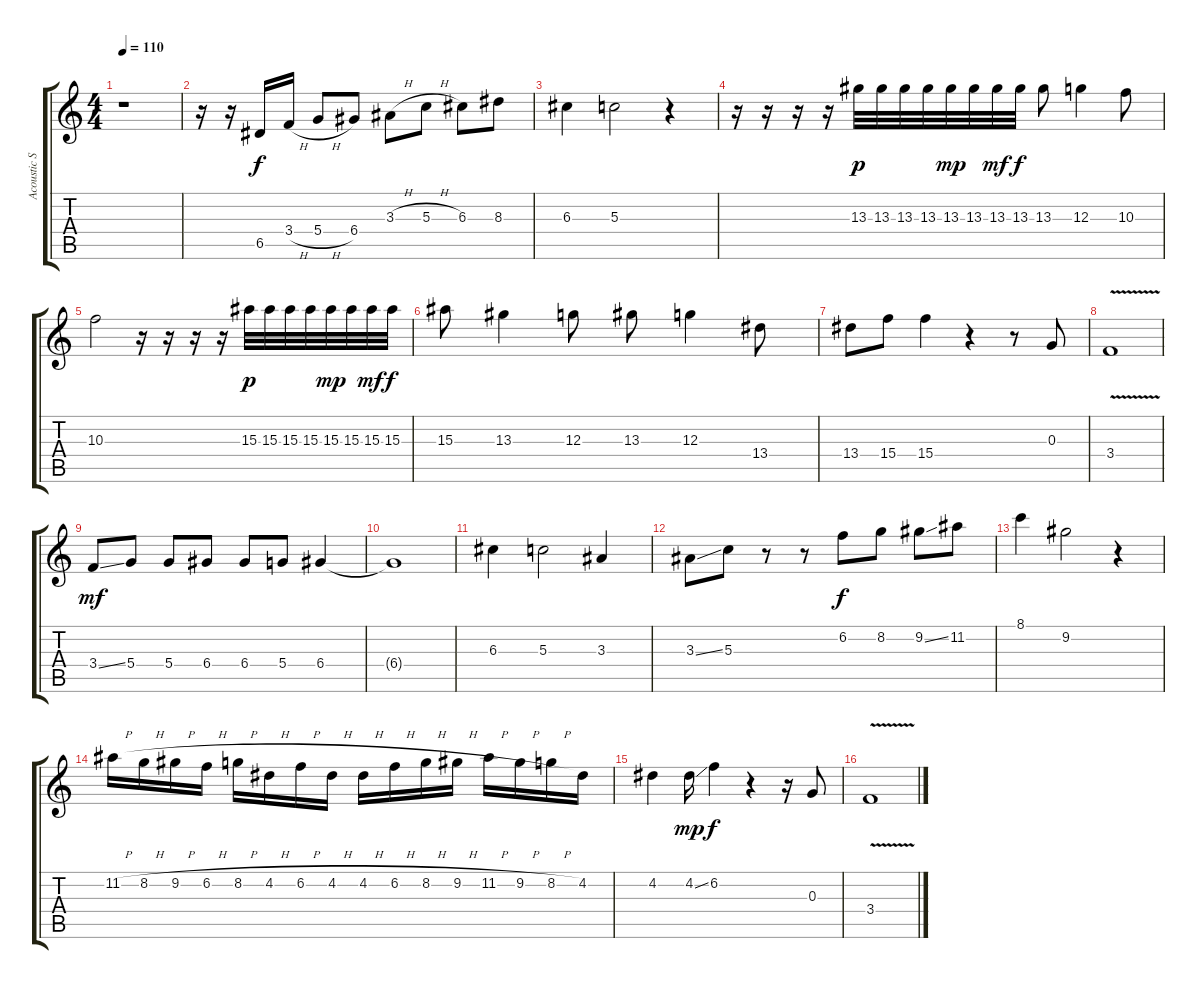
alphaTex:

\track ("Acoustic Solo" "Acoustic S") {instrument acousticguitarsteel}
\staff {score tabs}
\tuning (E4 B3 G3 D3 A2 E2) {hide}
\ts (4 4)
\tempo 110
\clef g2
\ks c
r.1{dy f} |
r.16 r.16 6.5.16 3.4{h}.16 5.4{h}.8 6.4.8 3.3{h}.8 5.3{h}.8 6.3.8 8.3.8 |
6.3.4 5.3.2 r.4 |
r.16 r.16 r.16 r.16 13.3.32{dy p} 13.3.32 13.3.32 13.3.32 13.3.32{dy mp} 13.3.32 13.3.32{dy mf} 13.3.32{dy f} 13.3.8 12.3.4 10.3.8 |
10.3.2 r.16 r.16 r.16 r.16 15.3.32{dy p} 15.3.32 15.3.32 15.3.32 15.3.32{dy mp} 15.3.32 15.3.32{dy mf} 15.3.32{dy f} |
15.3.8 13.3.4 12.3.8 13.3.8 12.3.4 13.4.8 |
13.4.8 15.4.8 15.4.4 r.4 r.8 0.3.8 |
3.4{v}.1 |
3.4{ss}.8{dy mf} 5.4.8 5.4.8 6.4.8 6.4.8 5.4.8 6.4.4 |
6.4{t}.1 |
6.3.4 5.3.2 3.3.4 |
3.3{ss}.8 5.3.8 r.8 r.8 6.2.8{dy f} 8.2.8 9.2{ss}.8 11.2.8 |
8.1.4 9.2.2 r.4 |
11.2{h}.16 8.2{h}.16 9.2{h}.16 6.2{h}.16 8.2{h}.16 4.2{h}.16 6.2{h}.16 4.2{h}.16 4.2{h}.16 6.2{h}.16 8.2{h}.16 9.2{h}.16 11.2{h}.16 9.2{h}.16 8.2{h}.16 4.2.16 |
4.2.4 4.2{ss}.16{dy mp} 6.2.4{dy f} r.4 r.16 0.3.8 |
3.4{v}.1
